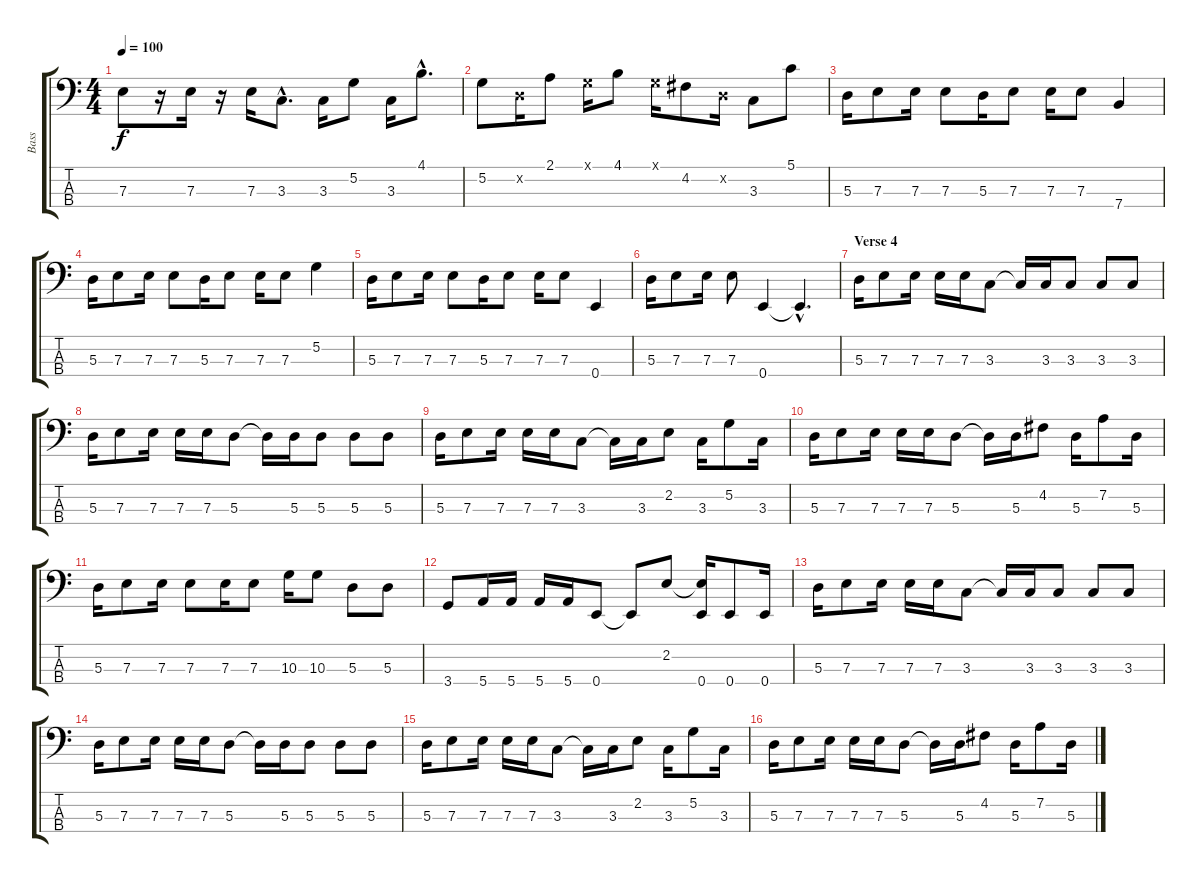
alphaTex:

\track ("Bass" "Bass") {instrument slapbass2}
\staff {score tabs}
\tuning (G2 D2 A1 E1) {hide}
\ts (4 4)
\tempo 100
\clef f4
\ks c
7.3.8{dy f} r.16 7.3.16 r.16 7.3.16 3.3{hac}.8{d} 3.3.16 5.2.8 3.3.16 4.1{hac}.8{d} |
5.2.8 0.2{x}.16 2.1.8 0.1{x}.16 4.1.8 0.1{x}.16 4.2.8 0.2{x}.16 3.3.8 5.1.8 |
5.3.16 7.3.8 7.3.16 7.3.8 5.3.16 7.3.8 7.3.16 7.3.8 7.4.4 |
5.3.16 7.3.8 7.3.16 7.3.8 5.3.16 7.3.8 7.3.16 7.3.8 5.2.4 |
5.3.16 7.3.8 7.3.16 7.3.8 5.3.16 7.3.8 7.3.16 7.3.8 0.4.4 |
5.3.16 7.3.8 7.3.16 7.3.8 0.4.4 0.4{hac t}.4{d} |
\section ("" "Verse 4")
5.3.16 7.3.8 7.3.16 7.3.16 7.3.16 3.3.8 3.3{t}.16 3.3.16 3.3.8 3.3.8 3.3.8 |
5.3.16 7.3.8 7.3.16 7.3.16 7.3.16 5.3.8 5.3{t}.16 5.3.16 5.3.8 5.3.8 5.3.8 |
5.3.16 7.3.8 7.3.16 7.3.16 7.3.16 3.3.8 3.3{t}.16 3.3.16 2.2.8 3.3.16 5.2.8 3.3.16 |
5.3.16 7.3.8 7.3.16 7.3.16 7.3.16 5.3.8 5.3{t}.16 5.3.16 4.2.8 5.3.16 7.2.8 5.3.16 |
5.3.16 7.3.8 7.3.16 7.3.8 7.3.16 7.3.8 10.3.16 10.3.8 5.3.8 5.3.8 |
3.4.8 5.4.16 5.4.16 5.4.16 5.4.16 0.4.8 0.4{t}.8 2.2.8 (2.2{t} 0.4).16 0.4.8 0.4.16 |
5.3.16 7.3.8 7.3.16 7.3.16 7.3.16 3.3.8 3.3{t}.16 3.3.16 3.3.8 3.3.8 3.3.8 |
5.3.16 7.3.8 7.3.16 7.3.16 7.3.16 5.3.8 5.3{t}.16 5.3.16 5.3.8 5.3.8 5.3.8 |
5.3.16 7.3.8 7.3.16 7.3.16 7.3.16 3.3.8 3.3{t}.16 3.3.16 2.2.8 3.3.16 5.2.8 3.3.16 |
5.3.16 7.3.8 7.3.16 7.3.16 7.3.16 5.3.8 5.3{t}.16 5.3.16 4.2.8 5.3.16 7.2.8 5.3.16
